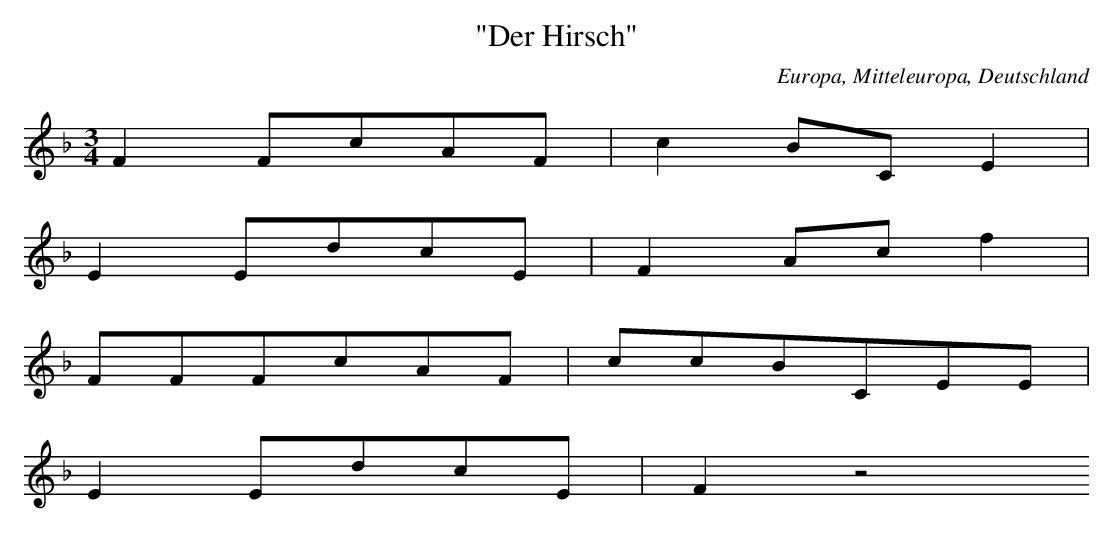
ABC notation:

X:1
T: "Der Hirsch"
O: Europa, Mitteleuropa, Deutschland
M: 3/4
L: 1/8
K: F
F2FcAF | c2BCE2 |
E2EdcE | F2Acf2 |
FFFcAF | ccBCEE |
E2EdcE | F2z4
